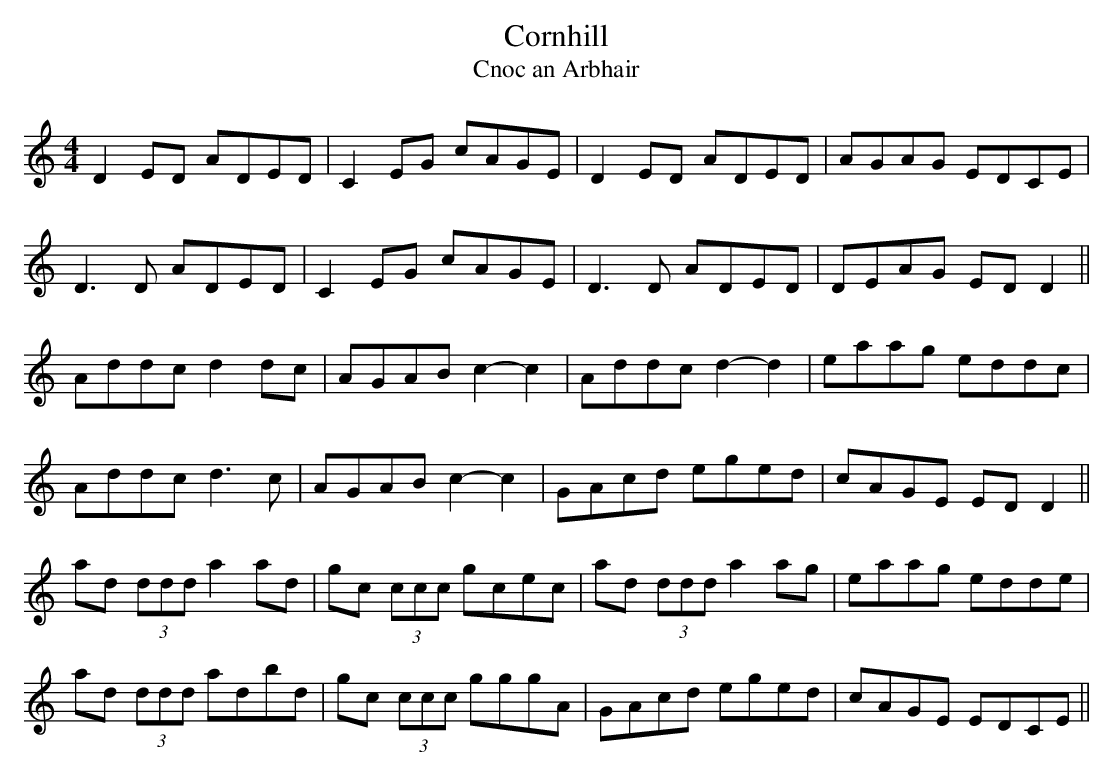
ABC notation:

X:1
T: Cornhill
T: Cnoc an Arbhair
L: 1/8
M: 4/4
K: Ddor
D2 ED ADED|C2 EG cAGE|D2 ED ADED|AGAG EDCE|
D3D ADED|C2 EG cAGE|D3D ADED|DEAG ED D2 ||
Addc d2 dc|AGAB c2-c2|Addc d2-d2|eaag eddc|
Addc d3c|AGAB c2-c2|GAcd eged|cAGE ED D2 ||
ad (3ddd a2 ad|gc (3ccc gcec|ad (3ddd a2 ag|\
eaag edde|
ad (3ddd adbd|gc (3ccc gggA|GAcd eged|cAGE EDCE ||
